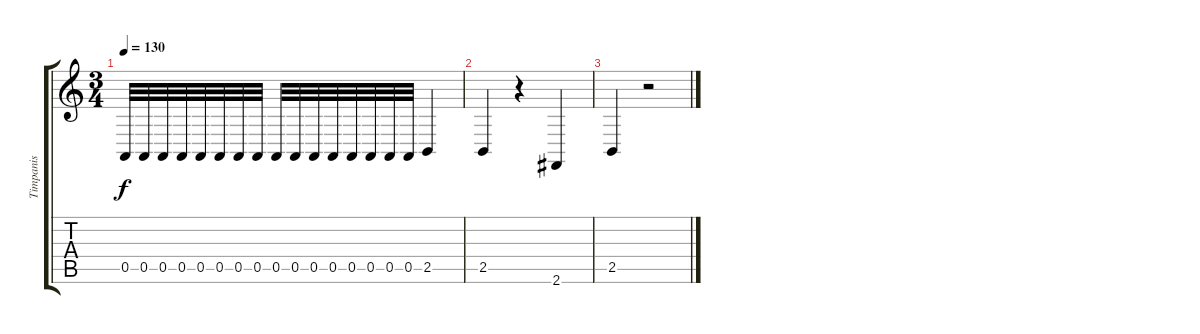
\track ("Timpanis" "Timpanis") {instrument timpani}
\staff {score tabs}
\tuning (E4 B3 G3 D3 A2 E2) {hide}
\ts (3 4)
\tempo 130
\clef g2
\ks c
0.5.32{dy f} 0.5.32 0.5.32 0.5.32 0.5.32 0.5.32 0.5.32 0.5.32 0.5.32 0.5.32 0.5.32 0.5.32 0.5.32 0.5.32 0.5.32 0.5.32 2.5.4 |
2.5.4 r.4 2.6.4 |
2.5.4 r.2
